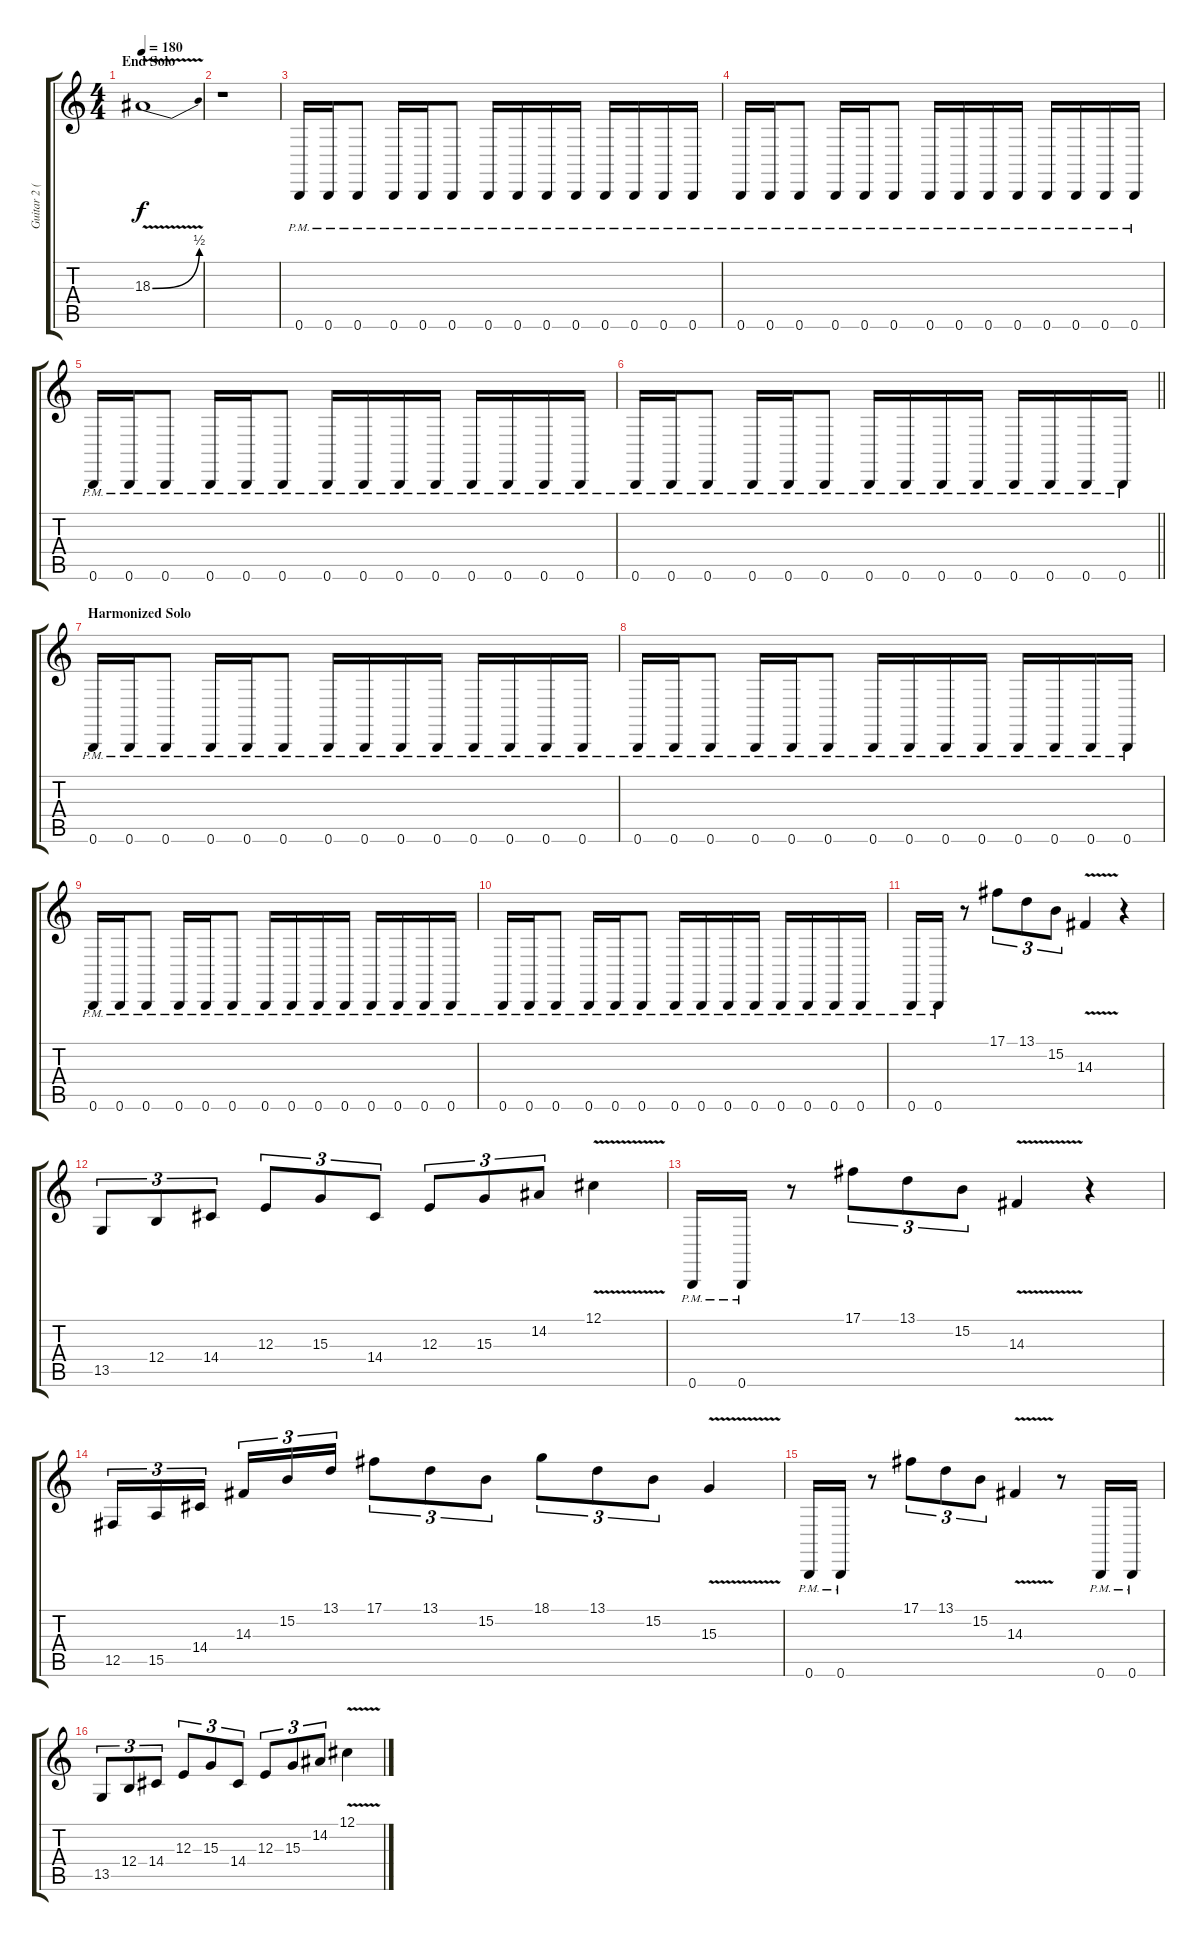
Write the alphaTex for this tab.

\track ("Guitar 2 (Left)" "Guitar 2 (") {solo instrument brightacousticpiano}
\staff {score tabs}
\tuning (Db4 Ab3 E3 B2 Gb2 B1) {hide}
\ts (4 4)
\section ("" "End Solo")
\tempo 170
\tempo 180
\clef g2
\ks c
18.3{be (bend 0 0 60 2) v}.1{dy f} |
r.1 |
0.6{pm}.16 0.6{pm}.16 0.6{pm}.8 0.6{pm}.16 0.6{pm}.16 0.6{pm}.8 0.6{pm}.16 0.6{pm}.16 0.6{pm}.16 0.6{pm}.16 0.6{pm}.16 0.6{pm}.16 0.6{pm}.16 0.6{pm}.16 |
0.6{pm}.16 0.6{pm}.16 0.6{pm}.8 0.6{pm}.16 0.6{pm}.16 0.6{pm}.8 0.6{pm}.16 0.6{pm}.16 0.6{pm}.16 0.6{pm}.16 0.6{pm}.16 0.6{pm}.16 0.6{pm}.16 0.6{pm}.16 |
0.6{pm}.16 0.6{pm}.16 0.6{pm}.8 0.6{pm}.16 0.6{pm}.16 0.6{pm}.8 0.6{pm}.16 0.6{pm}.16 0.6{pm}.16 0.6{pm}.16 0.6{pm}.16 0.6{pm}.16 0.6{pm}.16 0.6{pm}.16 |
\barLineRight lightlight
0.6{pm}.16 0.6{pm}.16 0.6{pm}.8 0.6{pm}.16 0.6{pm}.16 0.6{pm}.8 0.6{pm}.16 0.6{pm}.16 0.6{pm}.16 0.6{pm}.16 0.6{pm}.16 0.6{pm}.16 0.6{pm}.16 0.6{pm}.16 |
\section ("" "Harmonized Solo")
0.6{pm}.16 0.6{pm}.16 0.6{pm}.8 0.6{pm}.16 0.6{pm}.16 0.6{pm}.8 0.6{pm}.16 0.6{pm}.16 0.6{pm}.16 0.6{pm}.16 0.6{pm}.16 0.6{pm}.16 0.6{pm}.16 0.6{pm}.16 |
0.6{pm}.16 0.6{pm}.16 0.6{pm}.8 0.6{pm}.16 0.6{pm}.16 0.6{pm}.8 0.6{pm}.16 0.6{pm}.16 0.6{pm}.16 0.6{pm}.16 0.6{pm}.16 0.6{pm}.16 0.6{pm}.16 0.6{pm}.16 |
0.6{pm}.16 0.6{pm}.16 0.6{pm}.8 0.6{pm}.16 0.6{pm}.16 0.6{pm}.8 0.6{pm}.16 0.6{pm}.16 0.6{pm}.16 0.6{pm}.16 0.6{pm}.16 0.6{pm}.16 0.6{pm}.16 0.6{pm}.16 |
0.6{pm}.16 0.6{pm}.16 0.6{pm}.8 0.6{pm}.16 0.6{pm}.16 0.6{pm}.8 0.6{pm}.16 0.6{pm}.16 0.6{pm}.16 0.6{pm}.16 0.6{pm}.16 0.6{pm}.16 0.6{pm}.16 0.6{pm}.16 |
0.6{pm}.16 0.6{pm}.16 r.8 17.1.8{tu (3 2)} 13.1.8{tu (3 2)} 15.2.8{tu (3 2)} 14.3{v}.4 r.4 |
13.5.8{tu (3 2)} 12.4.8{tu (3 2)} 14.4.8{tu (3 2)} 12.3.8{tu (3 2)} 15.3.8{tu (3 2)} 14.4.8{tu (3 2)} 12.3.8{tu (3 2)} 15.3.8{tu (3 2)} 14.2.8{tu (3 2)} 12.1{v}.4 |
0.6{pm}.16 0.6{pm}.16 r.8 17.1.8{tu (3 2)} 13.1.8{tu (3 2)} 15.2.8{tu (3 2)} 14.3{v}.4 r.4 |
12.5.16{tu (3 2)} 15.5.16{tu (3 2)} 14.4.16{tu (3 2) beam splitsecondary} 14.3.16{tu (3 2)} 15.2.16{tu (3 2)} 13.1.16{tu (3 2)} 17.1.8{tu (3 2)} 13.1.8{tu (3 2)} 15.2.8{tu (3 2)} 18.1.8{tu (3 2)} 13.1.8{tu (3 2)} 15.2.8{tu (3 2)} 15.3{v}.4 |
0.6{pm}.16 0.6{pm}.16 r.8 17.1.8{tu (3 2)} 13.1.8{tu (3 2)} 15.2.8{tu (3 2)} 14.3{v}.4 r.8 0.6{pm}.16 0.6{pm}.16 |
13.5.8{tu (3 2)} 12.4.8{tu (3 2)} 14.4.8{tu (3 2)} 12.3.8{tu (3 2)} 15.3.8{tu (3 2)} 14.4.8{tu (3 2)} 12.3.8{tu (3 2)} 15.3.8{tu (3 2)} 14.2.8{tu (3 2)} 12.1{v}.4
